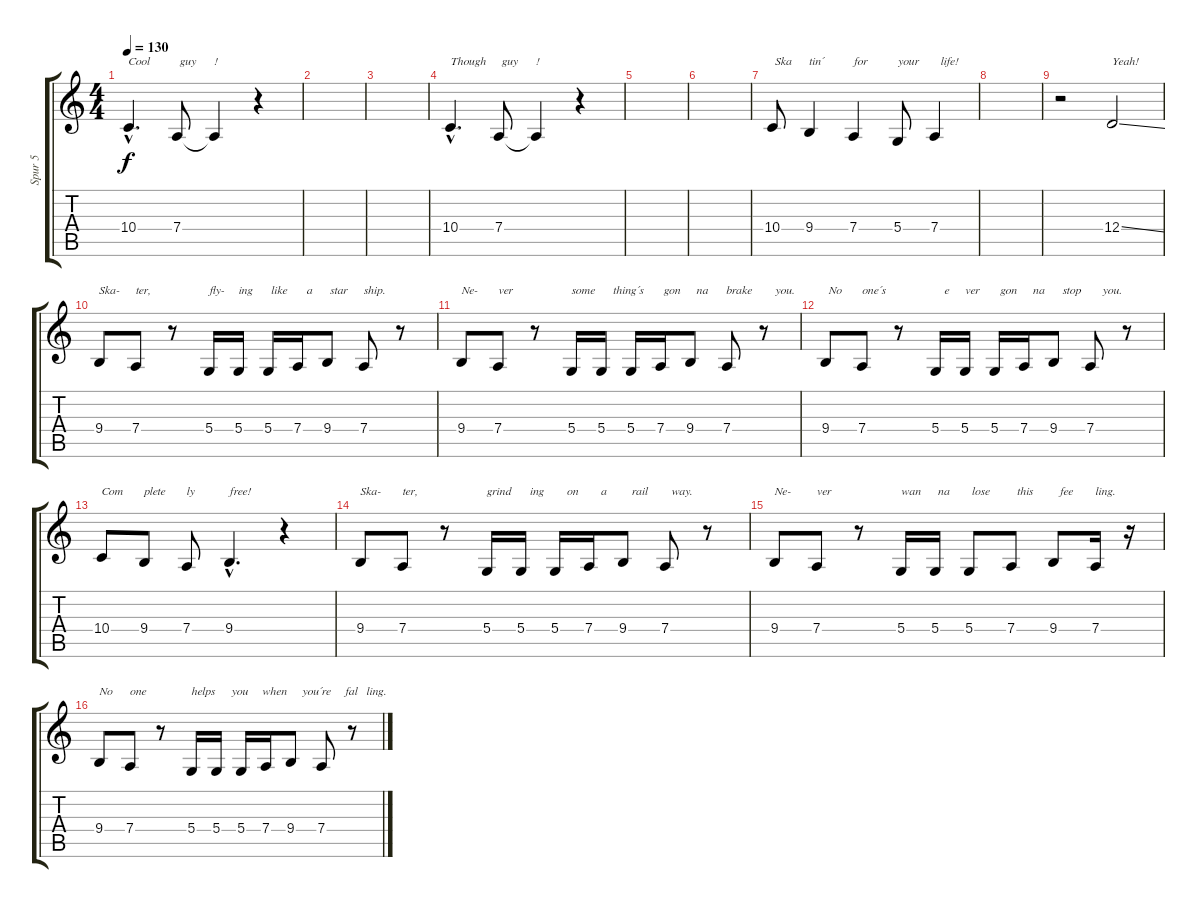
\track ("Spur 5" "Spur 5") {instrument lead6voice}
\staff {score tabs}
\tuning (E4 B3 G3 D3 A2 E2) {hide}
\ts (4 4)
\tempo 130
\clef g2
\ks c
10.4{hac}.4{d txt "Cool" dy f} 7.4.8{txt " guy"} 7.4{t}.4{txt "!"} r.4 |
|
|
10.4{hac}.4{d txt "Though"} 7.4.8{txt " guy"} 7.4{t}.4{txt "!"} r.4 |
|
|
10.4.8{txt " Ska"} 9.4.4{txt "tin´"} 7.4.4{txt "for"} 5.4.8{txt "your"} 7.4.4{txt "  life!"} |
|
r.2 12.4{ss}.2{txt "Yeah!"} |
9.4.8{txt "Ska-"} 7.4.8{txt "ter,"} r.8 5.4.16{txt "fly-"} 5.4.16{txt "ing"} 5.4.16{txt " like"} 7.4.16{txt "   a"} 9.4.8{txt " star"} 7.4.8{txt "ship."} r.8 |
9.4.8{txt "Ne-"} 7.4.8{txt "ver"} r.8 5.4.16{txt "some"} 5.4.16{txt "    thing´s"} 5.4.16{txt "           gon"} 7.4.16{txt "            na"} 9.4.8{txt "            brake"} 7.4.8{txt "                you."} r.8 |
9.4.8{txt " No"} 7.4.8{txt "one´s"} r.8 5.4.16{txt "   e"} 5.4.16{txt "ver"} 5.4.16{txt "  gon"} 7.4.16{txt "   na"} 9.4.8{txt "   stop"} 7.4.8{txt "    you."} r.8 |
10.4.8{txt "Com"} 9.4.8{txt "plete"} 7.4.8{txt "ly"} 9.4{hac}.4{d txt "free!"} r.4 |
9.4.8{txt "Ska-"} 7.4.8{txt "ter,"} r.8 5.4.16{txt "grind"} 5.4.16{txt "   ing"} 5.4.16{txt "    on"} 7.4.16{txt "    a"} 9.4.8{txt "   rail"} 7.4.8{txt "  way."} r.8 |
9.4.8{txt "Ne-"} 7.4.8{txt "ver"} r.8 5.4.16{txt "wan"} 5.4.16{txt " na"} 5.4.8{txt " lose"} 7.4.8{txt "  this"} 9.4.8{txt "  fee"} 7.4.16{txt "ling."} r.16 |
9.4.8{txt "No"} 7.4.8{txt "one"} r.8 5.4.16{txt "helps"} 5.4.16{txt "     you"} 5.4.16{txt "       when"} 7.4.16{txt "            you´re"} 9.4.8{txt "                  fal"} 7.4.8{txt "               ling."} r.8
